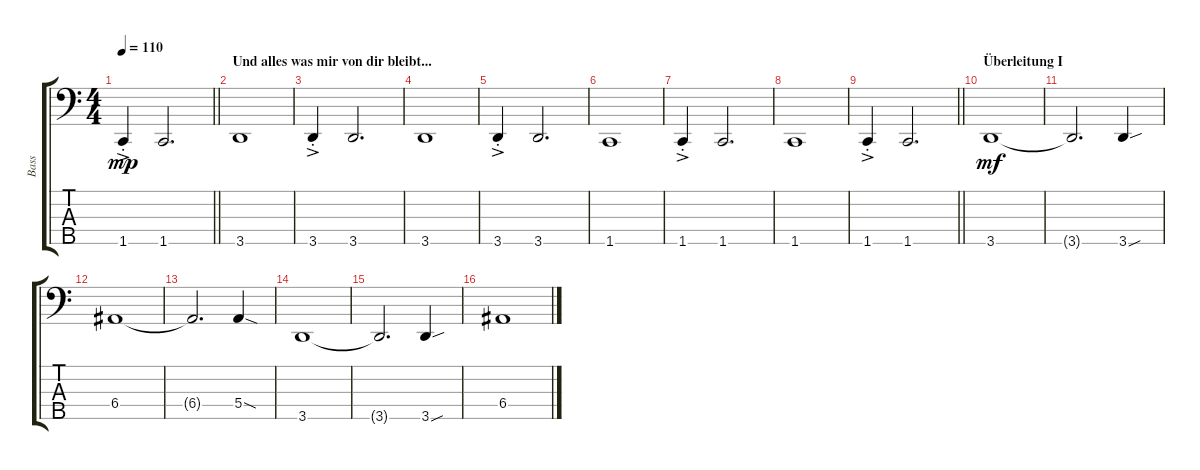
\track ("Bass" "Bass") {instrument electricbassfinger}
\staff {score tabs}
\tuning (G2 D2 A1 E1 B0) {hide}
\ts (4 4)
\tempo 110
\clef f4
\barLineRight lightlight
\ks c
1.5{ac st}.4{dy mp} 1.5.2{d} |
\section ("" "Und alles was mir von dir bleibt...")
3.5.1 |
3.5{ac st}.4 3.5.2{d} |
3.5.1 |
3.5{ac st}.4 3.5.2{d} |
1.5.1 |
1.5{ac st}.4 1.5.2{d} |
1.5.1 |
\barLineRight lightlight
1.5{ac st}.4 1.5.2{d} |
\section ("" "Überleitung I")
3.5.1{dy mf} |
3.5{t}.2{d} 3.5{sou}.4 |
6.4.1 |
6.4{t}.2{d} 5.4{sod}.4 |
3.5.1 |
3.5{t}.2{d} 3.5{sou}.4 |
6.4.1
